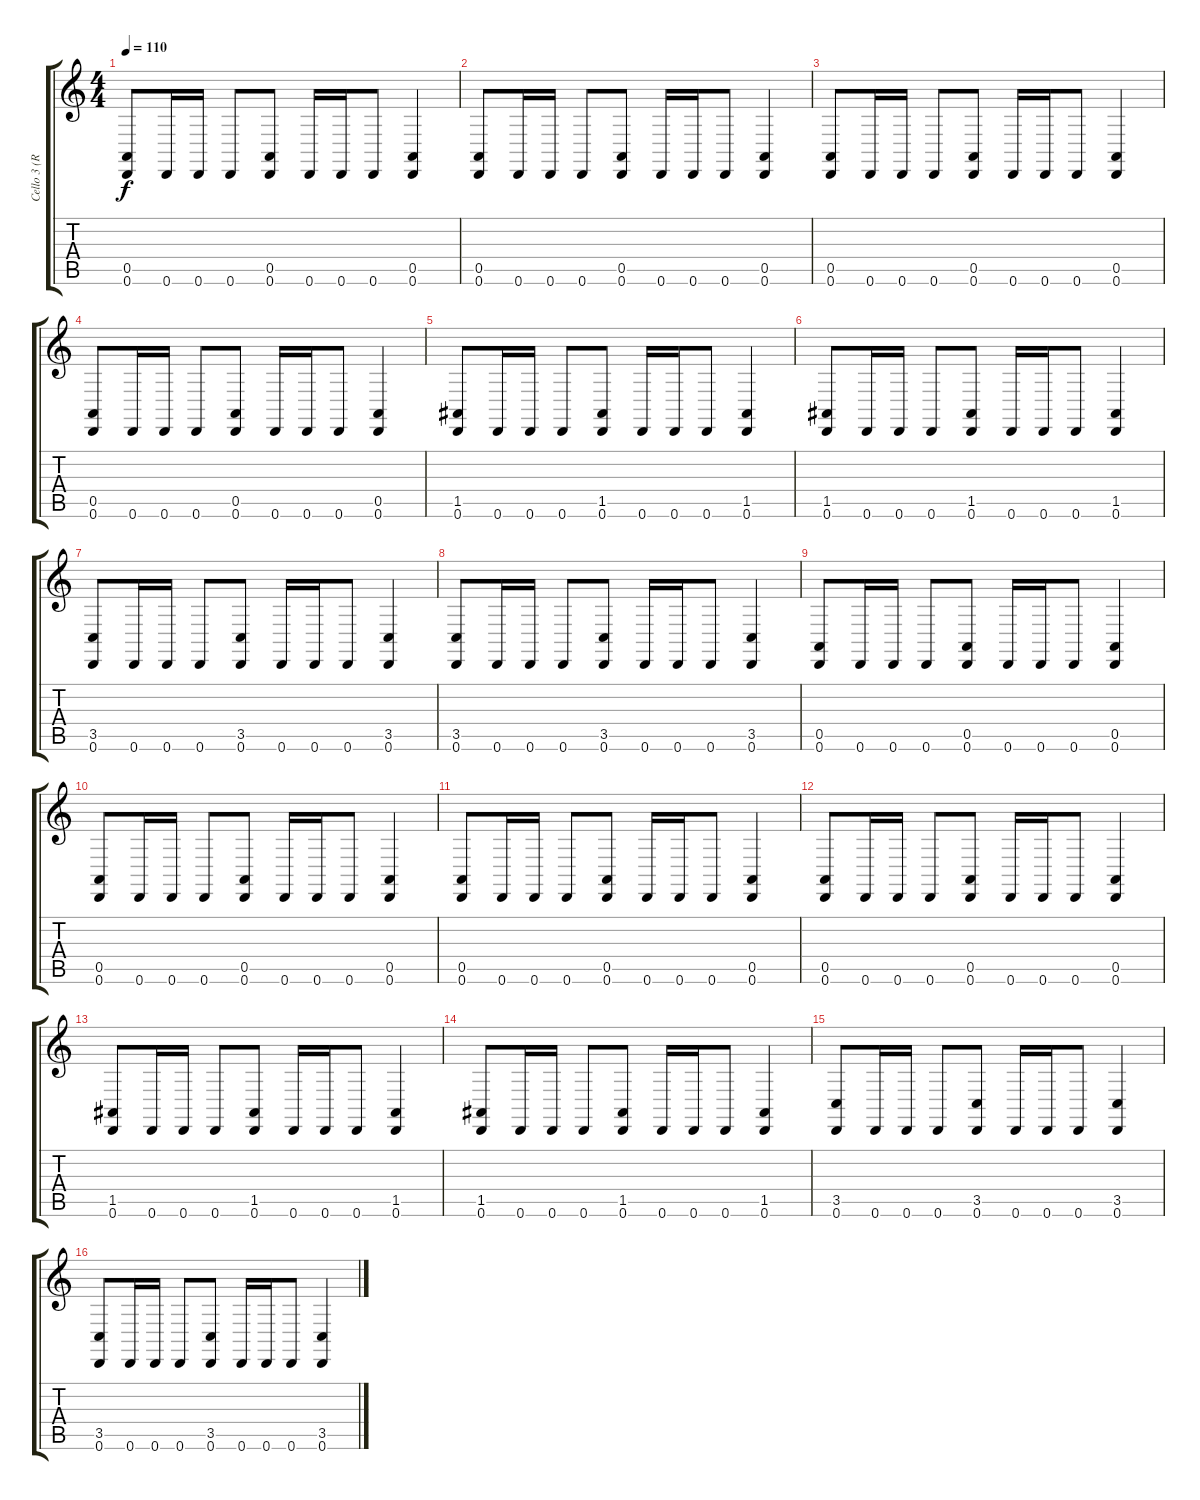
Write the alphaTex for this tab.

\track ("Cello 3 (Rythm Guitar)" "Cello 3 (R") {instrument stringensemble1}
\staff {score tabs}
\tuning (E4 B3 G3 D3 A2 D2) {hide}
\ts (4 4)
\tempo 110
\clef g2
\ks c
(0.5 0.6).8{dy f} 0.6.16 0.6.16 0.6.8 (0.5 0.6).8 0.6.16 0.6.16 0.6.8 (0.5 0.6).4 |
(0.5 0.6).8 0.6.16 0.6.16 0.6.8 (0.5 0.6).8 0.6.16 0.6.16 0.6.8 (0.5 0.6).4 |
(0.5 0.6).8 0.6.16 0.6.16 0.6.8 (0.5 0.6).8 0.6.16 0.6.16 0.6.8 (0.5 0.6).4 |
(0.5 0.6).8 0.6.16 0.6.16 0.6.8 (0.5 0.6).8 0.6.16 0.6.16 0.6.8 (0.5 0.6).4 |
(1.5 0.6).8 0.6.16 0.6.16 0.6.8 (1.5 0.6).8 0.6.16 0.6.16 0.6.8 (1.5 0.6).4 |
(1.5 0.6).8 0.6.16 0.6.16 0.6.8 (1.5 0.6).8 0.6.16 0.6.16 0.6.8 (1.5 0.6).4 |
(3.5 0.6).8 0.6.16 0.6.16 0.6.8 (3.5 0.6).8 0.6.16 0.6.16 0.6.8 (3.5 0.6).4 |
(3.5 0.6).8 0.6.16 0.6.16 0.6.8 (3.5 0.6).8 0.6.16 0.6.16 0.6.8 (3.5 0.6).4 |
(0.5 0.6).8 0.6.16 0.6.16 0.6.8 (0.5 0.6).8 0.6.16 0.6.16 0.6.8 (0.5 0.6).4 |
(0.5 0.6).8 0.6.16 0.6.16 0.6.8 (0.5 0.6).8 0.6.16 0.6.16 0.6.8 (0.5 0.6).4 |
(0.5 0.6).8 0.6.16 0.6.16 0.6.8 (0.5 0.6).8 0.6.16 0.6.16 0.6.8 (0.5 0.6).4 |
(0.5 0.6).8 0.6.16 0.6.16 0.6.8 (0.5 0.6).8 0.6.16 0.6.16 0.6.8 (0.5 0.6).4 |
(1.5 0.6).8 0.6.16 0.6.16 0.6.8 (1.5 0.6).8 0.6.16 0.6.16 0.6.8 (1.5 0.6).4 |
(1.5 0.6).8 0.6.16 0.6.16 0.6.8 (1.5 0.6).8 0.6.16 0.6.16 0.6.8 (1.5 0.6).4 |
(3.5 0.6).8 0.6.16 0.6.16 0.6.8 (3.5 0.6).8 0.6.16 0.6.16 0.6.8 (3.5 0.6).4 |
(3.5 0.6).8 0.6.16 0.6.16 0.6.8 (3.5 0.6).8 0.6.16 0.6.16 0.6.8 (3.5 0.6).4
